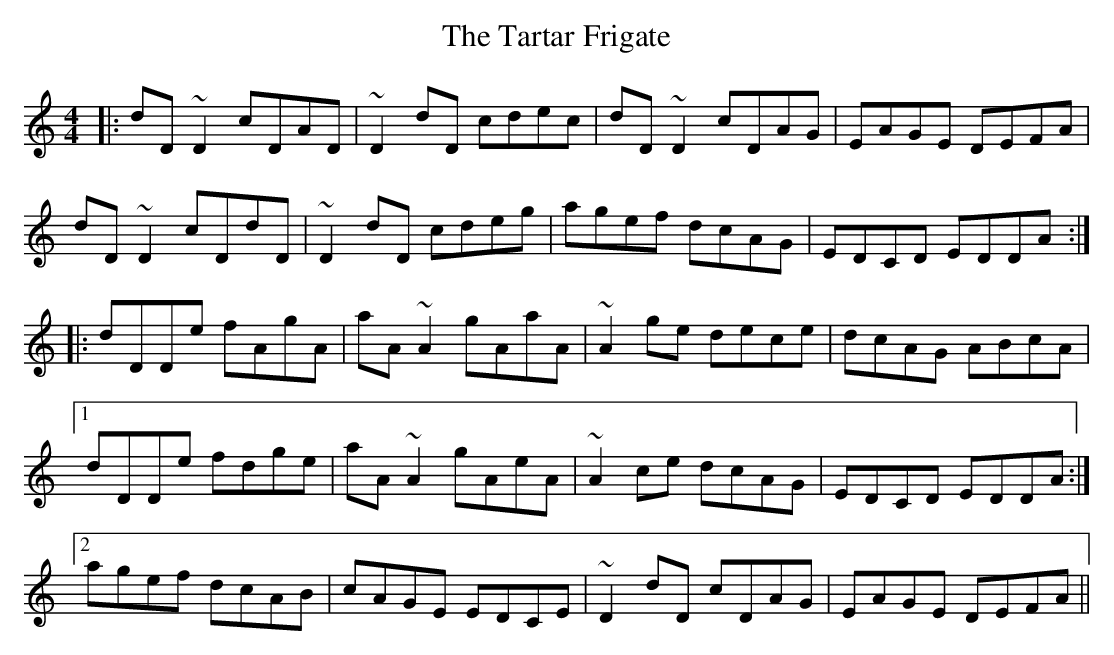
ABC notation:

X:1
T: The Tartar Frigate
M: 4/4
L: 1/8
K: Ddor
|:dD ~D2 cDAD|~D2 dD cdec|dD ~D2 cDAG|EAGE DEFA|
dD ~D2 cDdD|~D2 dD cdeg|agef dcAG|EDCD EDDA:|
|:dDDe fAgA|aA ~A2 gAaA|~A2 ge dece|dcAG ABcA|
[1dDDe fdge|aA ~A2 gAeA|~A2 ce dcAG|EDCD EDDA:|
[2agef dcAB|cAGE EDCE|~D2 dD cDAG|EAGE DEFA||
